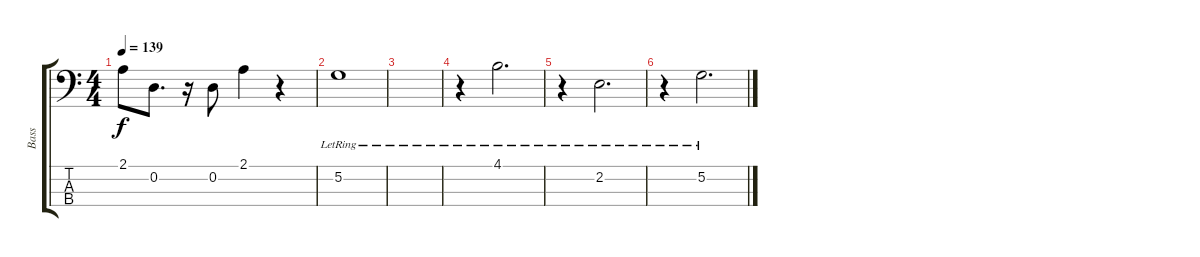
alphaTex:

\track ("Bass" "Bass") {instrument fretlessbass}
\staff {score tabs}
\tuning (G2 D2 A1 E1) {hide}
\ts (4 4)
\tempo 139
\clef f4
\ks c
2.1.8{dy f} 0.2.8{d} r.16 0.2.8 2.1.4 r.4 |
5.2{lr}.1 |
|
r.4 4.1{lr}.2{d} |
r.4 2.2{lr}.2{d} |
r.4 5.2{lr}.2{d}
